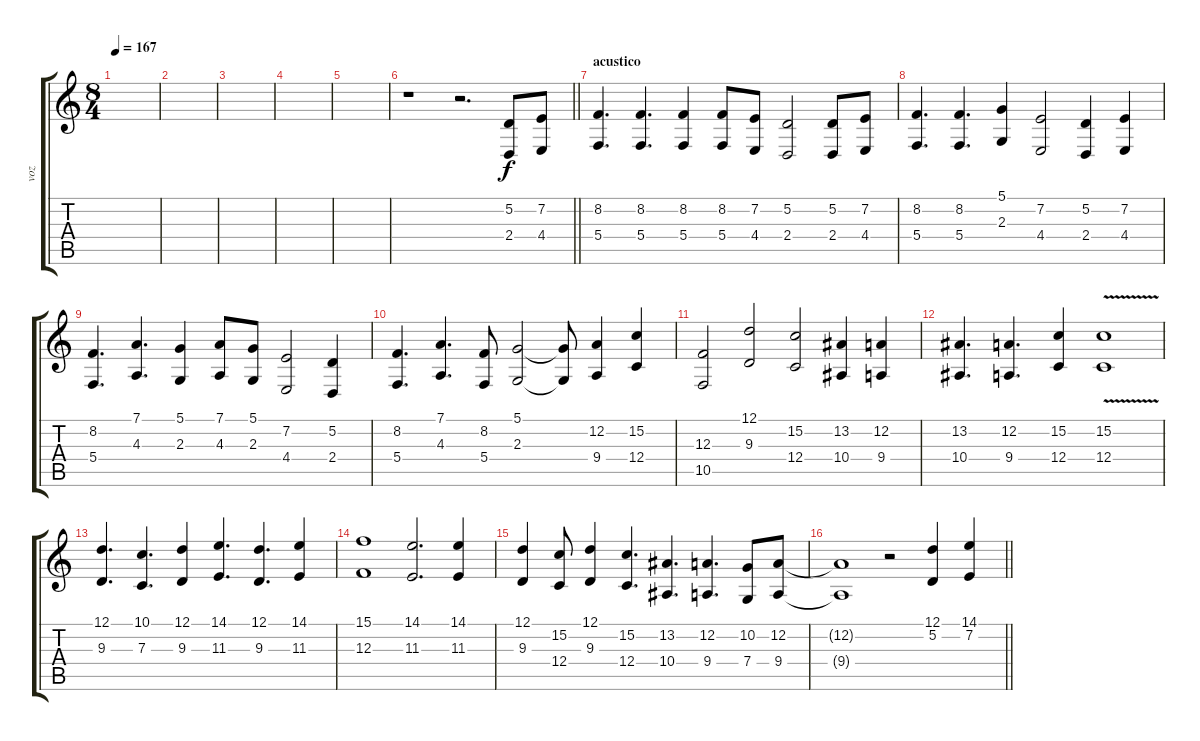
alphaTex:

\track ("voz" "voz") {instrument choiraahs}
\staff {score tabs}
\tuning (D4 A3 F3 C3 G2 D2) {hide}
\ts (8 4)
\tempo 167
\clef g2
\ks c
|
|
|
|
|
\barLineRight lightlight
r.1 r.2{d} (5.2 2.4).8 (7.2 4.4).8 |
\section ("" "acustico")
(8.2 5.4).4{d} (8.2 5.4).4{d} (8.2 5.4).4 (8.2 5.4).8 (7.2 4.4).8 (5.2 2.4).2 (5.2 2.4).8 (7.2 4.4).8 |
(8.2 5.4).4{d} (8.2 5.4).4{d} (5.1 2.3).4 (7.2 4.4).2 (5.2 2.4).4 (7.2 4.4).4 |
(8.2 5.4).4{d} (7.1 4.3).4{d} (5.1 2.3).4 (7.1 4.3).8 (5.1 2.3).8 (7.2 4.4).2 (5.2 2.4).4 |
(8.2 5.4).4{d} (7.1 4.3).4{d} (8.2 5.4).8 (5.1 2.3).2 (5.1{t} 2.3{t}).8 (12.2 9.4).4 (15.2 12.4).4 |
(12.3 10.5).2 (12.1 9.3).2 (15.2 12.4).2 (13.2 10.4).4 (12.2 9.4).4 |
(13.2 10.4).4{d} (12.2 9.4).4{d} (15.2 12.4).4 (15.2 12.4{v}).1 |
(12.1 9.3).4{d} (10.1 7.3).4{d} (12.1 9.3).4 (14.1 11.3).4{d} (12.1 9.3).4{d} (14.1 11.3).4 |
(15.1 12.3).1 (14.1 11.3).2{d} (14.1 11.3).4 |
(12.1 9.3).4 (15.2 12.4).8 (12.1 9.3).4 (15.2 12.4).4{d} (13.2 10.4).4{d} (12.2 9.4).4{d} (10.2 7.4).8 (12.2 9.4).8 |
\barLineRight lightlight
(12.2{t} 9.4{t}).1 r.2 (12.1 5.2).4 (14.1 7.2).4
